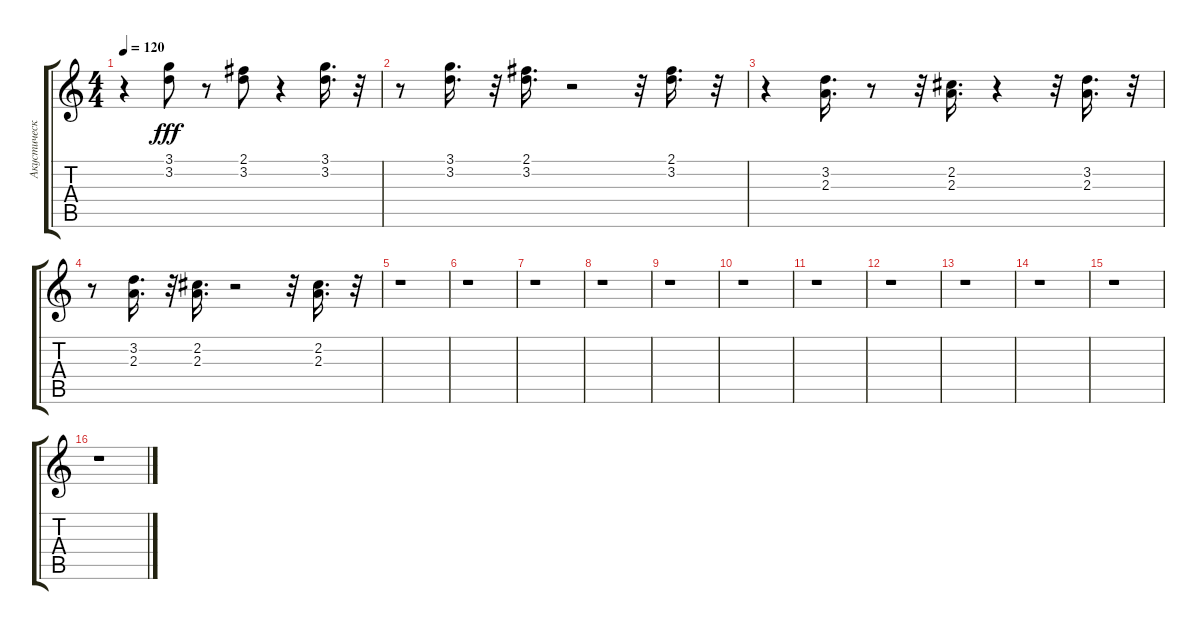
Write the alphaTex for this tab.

\track ("Акустический Гранд Роял" "Акустическ") {instrument distortionguitar}
\staff {score tabs}
\tuning (E4 B3 G3 D3 A2 E2) {hide}
\ts (4 4)
\tempo 120
\clef g2
\ks c
r.4{dy fff} (3.1 3.2).8 r.8 (2.1 3.2).8 r.4 (3.1 3.2).16{d} r.32 |
r.8 (3.1 3.2).16{d} r.32 (2.1 3.2).16{d} r.2 r.32 (2.1 3.2).16{d} r.32 |
r.4 (3.2 2.3).16{d} r.8 r.32 (2.2 2.3).16{d} r.4 r.32 (3.2 2.3).16{d} r.32 |
r.8 (3.2 2.3).16{d} r.32 (2.2 2.3).16{d} r.2 r.32 (2.2 2.3).16{d} r.32 |
r.1 |
r.1 |
r.1 |
r.1 |
r.1 |
r.1 |
r.1 |
r.1 |
r.1 |
r.1 |
r.1 |
r.1
